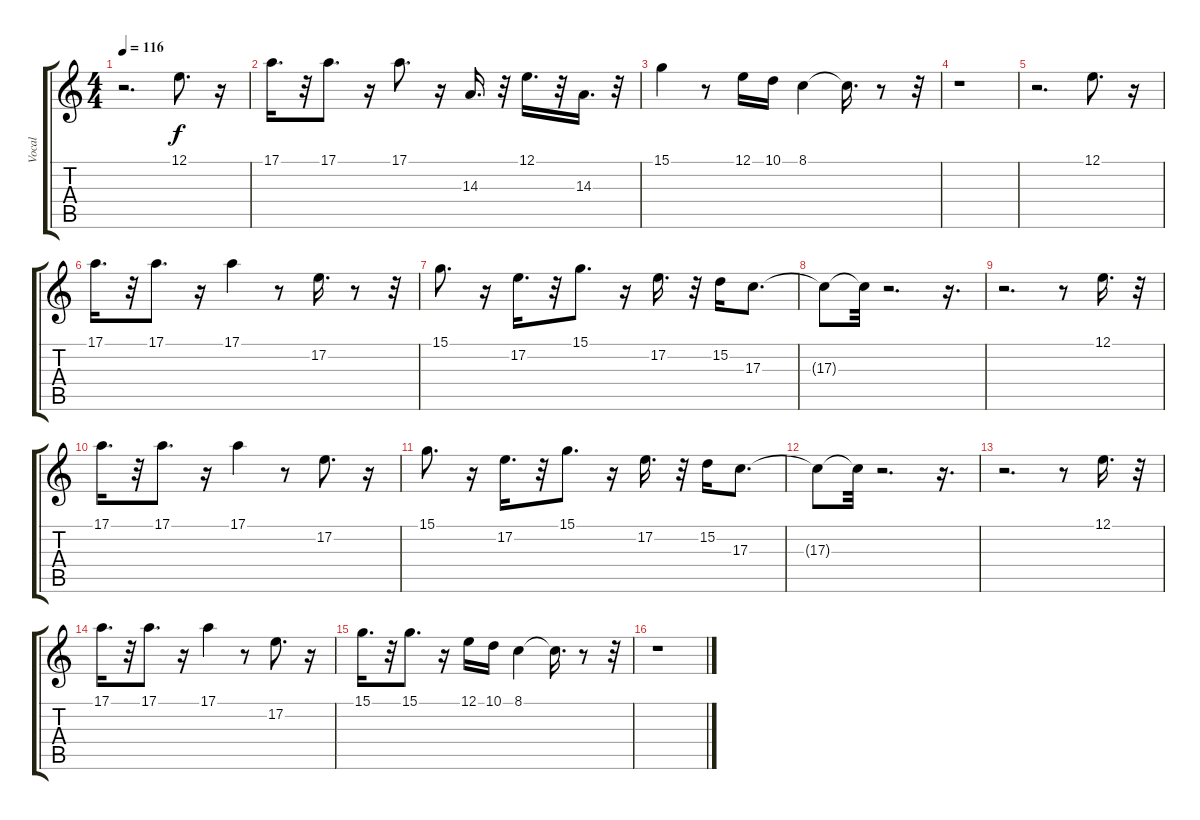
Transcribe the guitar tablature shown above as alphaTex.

\track ("Vocal" "Vocal") {instrument fx4atmosphere}
\staff {score tabs}
\tuning (E4 B3 G3 D3 A2 E2) {hide}
\ts (4 4)
\tempo 116
\clef g2
\ks c
r.2{d dy f} 12.1.8{d} r.16 |
17.1.16{d} r.32 17.1.8{d} r.16 17.1.8{d} r.16 14.3.16{d} r.32 12.1.16{d} r.32 14.3.16{d} r.32 |
15.1.4 r.8 12.1.16 10.1.16 8.1.4 8.1{t}.16{d} r.8 r.32 |
r.1 |
r.2{d} 12.1.8{d} r.16 |
17.1.16{d} r.32 17.1.8{d} r.16 17.1.4 r.8 17.2.16{d} r.8 r.32 |
15.1.8{d} r.16 17.2.16{d} r.32 15.1.8{d} r.16 17.2.16{d} r.32 15.2.16 17.3.8{d} |
17.3{t}.8 17.3{t}.32 r.2{d} r.16{d} |
r.2{d} r.8 12.1.16{d} r.32 |
17.1.16{d} r.32 17.1.8{d} r.16 17.1.4 r.8 17.2.8{d} r.16 |
15.1.8{d} r.16 17.2.16{d} r.32 15.1.8{d} r.16 17.2.16{d} r.32 15.2.16 17.3.8{d} |
17.3{t}.8 17.3{t}.32 r.2{d} r.16{d} |
r.2{d} r.8 12.1.16{d} r.32 |
17.1.16{d} r.32 17.1.8{d} r.16 17.1.4 r.8 17.2.8{d} r.16 |
15.1.16{d} r.32 15.1.8{d} r.16 12.1.16 10.1.16 8.1.4 8.1{t}.16{d} r.8 r.32 |
r.1
